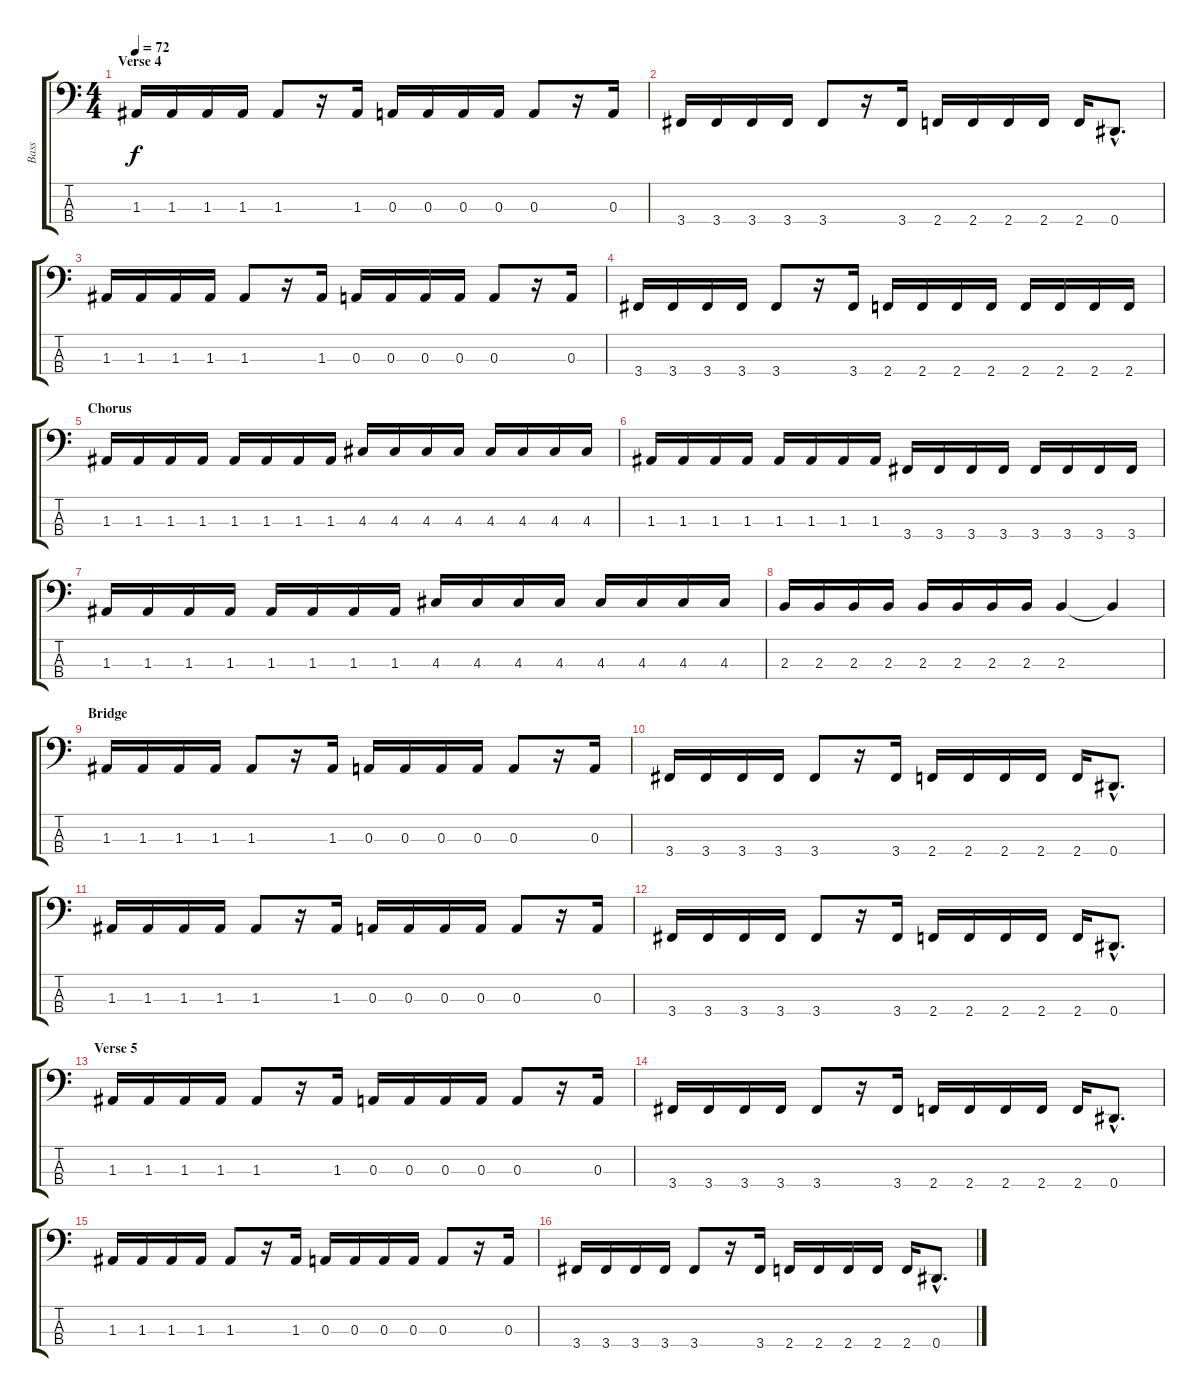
\track ("Bass" "Bass") {instrument electricbasspick}
\staff {score tabs}
\tuning (G2 D2 A1 Eb1) {hide}
\ts (4 4)
\section ("" "Verse 4")
\tempo 72
\clef f4
\ks c
1.3.16{dy f} 1.3.16 1.3.16 1.3.16 1.3.8 r.16 1.3.16 0.3.16 0.3.16 0.3.16 0.3.16 0.3.8 r.16 0.3.16 |
3.4.16 3.4.16 3.4.16 3.4.16 3.4.8 r.16 3.4.16 2.4.16 2.4.16 2.4.16 2.4.16 2.4.16 0.4{hac}.8{d} |
1.3.16 1.3.16 1.3.16 1.3.16 1.3.8 r.16 1.3.16 0.3.16 0.3.16 0.3.16 0.3.16 0.3.8 r.16 0.3.16 |
3.4.16 3.4.16 3.4.16 3.4.16 3.4.8 r.16 3.4.16 2.4.16 2.4.16 2.4.16 2.4.16 2.4.16 2.4.16 2.4.16 2.4.16 |
\section ("" "Chorus")
1.3.16 1.3.16 1.3.16 1.3.16 1.3.16 1.3.16 1.3.16 1.3.16 4.3.16 4.3.16 4.3.16 4.3.16 4.3.16 4.3.16 4.3.16 4.3.16 |
1.3.16 1.3.16 1.3.16 1.3.16 1.3.16 1.3.16 1.3.16 1.3.16 3.4.16 3.4.16 3.4.16 3.4.16 3.4.16 3.4.16 3.4.16 3.4.16 |
1.3.16 1.3.16 1.3.16 1.3.16 1.3.16 1.3.16 1.3.16 1.3.16 4.3.16 4.3.16 4.3.16 4.3.16 4.3.16 4.3.16 4.3.16 4.3.16 |
2.3.16 2.3.16 2.3.16 2.3.16 2.3.16 2.3.16 2.3.16 2.3.16 2.3.4 2.3{t}.4 |
\section ("" "Bridge")
1.3.16 1.3.16 1.3.16 1.3.16 1.3.8 r.16 1.3.16 0.3.16 0.3.16 0.3.16 0.3.16 0.3.8 r.16 0.3.16 |
3.4.16 3.4.16 3.4.16 3.4.16 3.4.8 r.16 3.4.16 2.4.16 2.4.16 2.4.16 2.4.16 2.4.16 0.4{hac}.8{d} |
1.3.16 1.3.16 1.3.16 1.3.16 1.3.8 r.16 1.3.16 0.3.16 0.3.16 0.3.16 0.3.16 0.3.8 r.16 0.3.16 |
3.4.16 3.4.16 3.4.16 3.4.16 3.4.8 r.16 3.4.16 2.4.16 2.4.16 2.4.16 2.4.16 2.4.16 0.4{hac}.8{d} |
\section ("" "Verse 5")
1.3.16 1.3.16 1.3.16 1.3.16 1.3.8 r.16 1.3.16 0.3.16 0.3.16 0.3.16 0.3.16 0.3.8 r.16 0.3.16 |
3.4.16 3.4.16 3.4.16 3.4.16 3.4.8 r.16 3.4.16 2.4.16 2.4.16 2.4.16 2.4.16 2.4.16 0.4{hac}.8{d} |
1.3.16 1.3.16 1.3.16 1.3.16 1.3.8 r.16 1.3.16 0.3.16 0.3.16 0.3.16 0.3.16 0.3.8 r.16 0.3.16 |
3.4.16 3.4.16 3.4.16 3.4.16 3.4.8 r.16 3.4.16 2.4.16 2.4.16 2.4.16 2.4.16 2.4.16 0.4{hac}.8{d}
